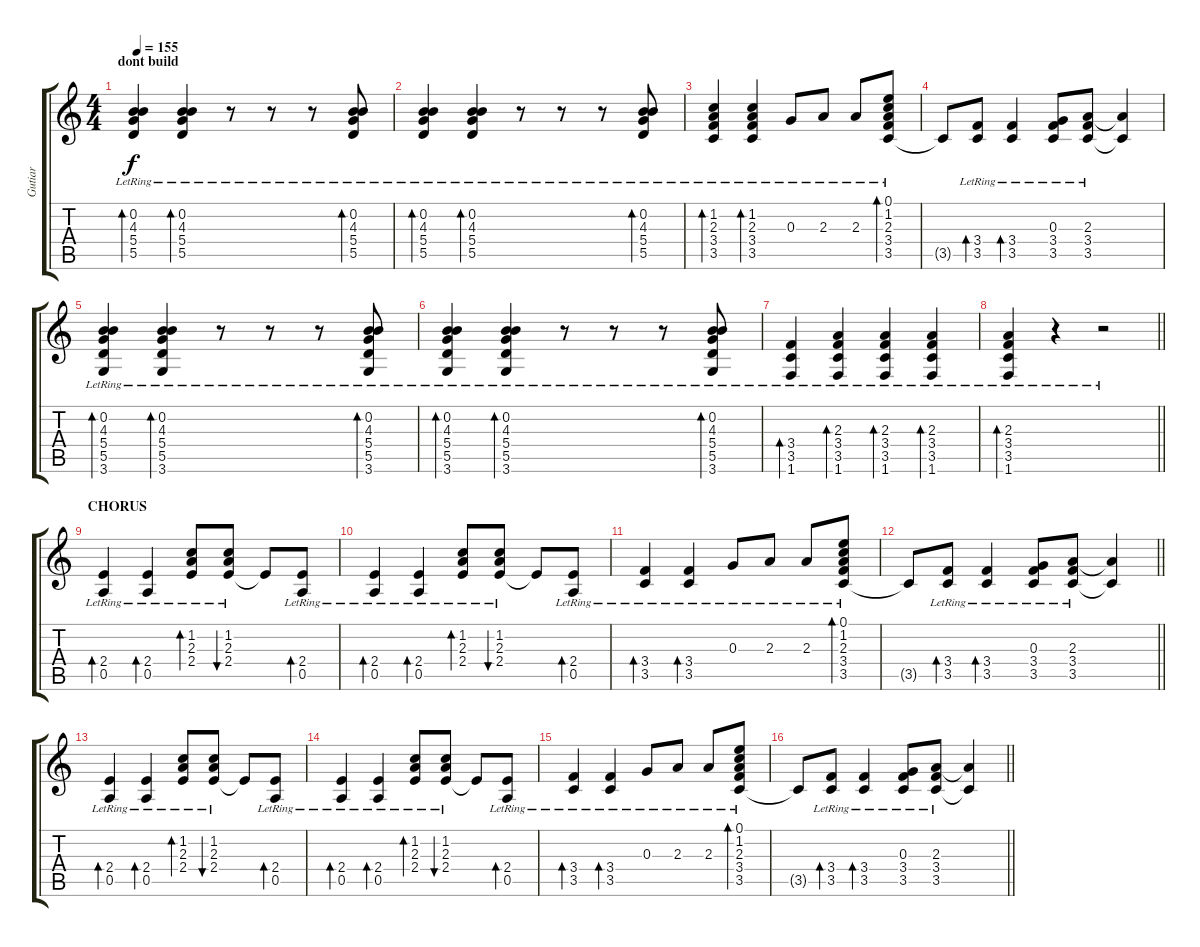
\track ("Gutiar" "Gutiar") {instrument acousticguitarsteel}
\staff {score tabs}
\tuning (E4 B3 G3 D3 A2 E2) {hide}
\ts (4 4)
\section ("" "dont build")
\tempo 155
\clef g2
\ks c
(0.2{lr} 4.3{lr} 5.4{lr} 5.5{lr}).4{bd 60 dy f} (0.2{lr} 4.3{lr} 5.4{lr} 5.5{lr}).4{bd 60} r.8 r.8 r.8 (0.2{lr} 4.3{lr} 5.4{lr} 5.5{lr}).8{bd 60} |
(0.2{lr} 4.3{lr} 5.4{lr} 5.5{lr}).4{bd 60} (0.2{lr} 4.3{lr} 5.4{lr} 5.5{lr}).4{bd 60} r.8 r.8 r.8 (0.2{lr} 4.3{lr} 5.4{lr} 5.5{lr}).8{bd 60} |
(1.2{lr} 2.3{lr} 3.4{lr} 3.5{lr}).4{bd 60} (1.2{lr} 2.3{lr} 3.4{lr} 3.5{lr}).4{bd 60} 0.3{lr}.8 2.3{lr}.8 2.3{lr}.8 (0.1 1.2{lr} 2.3{lr} 3.4{lr} 3.5{lr}).8{bd 60} |
3.5{t}.8 (3.4{lr} 3.5{lr}).8{bd 60} (3.4{lr} 3.5{lr}).4{bd 60} (0.3{lr} 3.4{lr} 3.5{lr}).8 (2.3{lr} 3.4{lr} 3.5{lr}).8 (2.3{t} 3.5{t}).4 |
(0.2{lr} 4.3{lr} 5.4{lr} 5.5{lr} 3.6{lr}).4{bd 60} (0.2{lr} 4.3{lr} 5.4{lr} 5.5{lr} 3.6{lr}).4{bd 60} r.8 r.8 r.8 (0.2{lr} 4.3{lr} 5.4{lr} 5.5{lr} 3.6{lr}).8{bd 60} |
(0.2{lr} 4.3{lr} 5.4{lr} 5.5{lr} 3.6{lr}).4{bd 60} (0.2{lr} 4.3{lr} 5.4{lr} 5.5{lr} 3.6{lr}).4{bd 60} r.8 r.8 r.8 (0.2{lr} 4.3{lr} 5.4{lr} 5.5{lr} 3.6{lr}).8{bd 60} |
(3.4{lr} 3.5{lr} 1.6{lr}).4{bd 60} (2.3{lr} 3.4{lr} 3.5{lr} 1.6{lr}).4{bd 60} (2.3{lr} 3.4{lr} 3.5{lr} 1.6{lr}).4{bd 60} (2.3{lr} 3.4{lr} 3.5{lr} 1.6{lr}).4{bd 60} |
\barLineRight lightlight
(2.3{lr} 3.4{lr} 3.5{lr} 1.6{lr}).4{bd 60} r.4 r.2 |
\section ("" "CHORUS")
(2.4{lr} 0.5{lr}).4{bd 60} (2.4{lr} 0.5{lr}).4{bd 60} (1.2{lr} 2.3{lr} 2.4{lr}).8{bd 60} (1.2{lr} 2.3{lr} 2.4{lr}).8{bu 60} 2.4{t}.8 (2.4{lr} 0.5{lr}).8{bd 60} |
(2.4{lr} 0.5{lr}).4{bd 60} (2.4{lr} 0.5{lr}).4{bd 60} (1.2{lr} 2.3{lr} 2.4{lr}).8{bd 60} (1.2{lr} 2.3{lr} 2.4{lr}).8{bu 60} 2.4{t}.8 (2.4{lr} 0.5{lr}).8{bd 60} |
(3.4{lr} 3.5{lr}).4{bd 60} (3.4{lr} 3.5{lr}).4{bd 60} 0.3{lr}.8 2.3{lr}.8 2.3{lr}.8 (0.1{lr} 1.2{lr} 2.3{lr} 3.4{lr} 3.5{lr}).8{bd 60} |
\barLineRight lightlight
3.5{t}.8 (3.4{lr} 3.5{lr}).8{bd 60} (3.4{lr} 3.5{lr}).4{bd 60} (0.3{lr} 3.4{lr} 3.5{lr}).8 (2.3{lr} 3.4{lr} 3.5{lr}).8 (2.3{t} 3.5{t}).4 |
(2.4{lr} 0.5{lr}).4{bd 60} (2.4{lr} 0.5{lr}).4{bd 60} (1.2{lr} 2.3{lr} 2.4{lr}).8{bd 60} (1.2{lr} 2.3{lr} 2.4{lr}).8{bu 60} 2.4{t}.8 (2.4{lr} 0.5{lr}).8{bd 60} |
(2.4{lr} 0.5{lr}).4{bd 60} (2.4{lr} 0.5{lr}).4{bd 60} (1.2{lr} 2.3{lr} 2.4{lr}).8{bd 60} (1.2{lr} 2.3{lr} 2.4{lr}).8{bu 60} 2.4{t}.8 (2.4{lr} 0.5{lr}).8{bd 60} |
(3.4{lr} 3.5{lr}).4{bd 60} (3.4{lr} 3.5{lr}).4{bd 60} 0.3{lr}.8 2.3{lr}.8 2.3{lr}.8 (0.1{lr} 1.2{lr} 2.3{lr} 3.4{lr} 3.5{lr}).8{bd 60} |
\barLineRight lightlight
3.5{t}.8 (3.4{lr} 3.5{lr}).8{bd 60} (3.4{lr} 3.5{lr}).4{bd 60} (0.3{lr} 3.4{lr} 3.5{lr}).8 (2.3{lr} 3.4{lr} 3.5{lr}).8 (2.3{t} 3.5{t}).4
